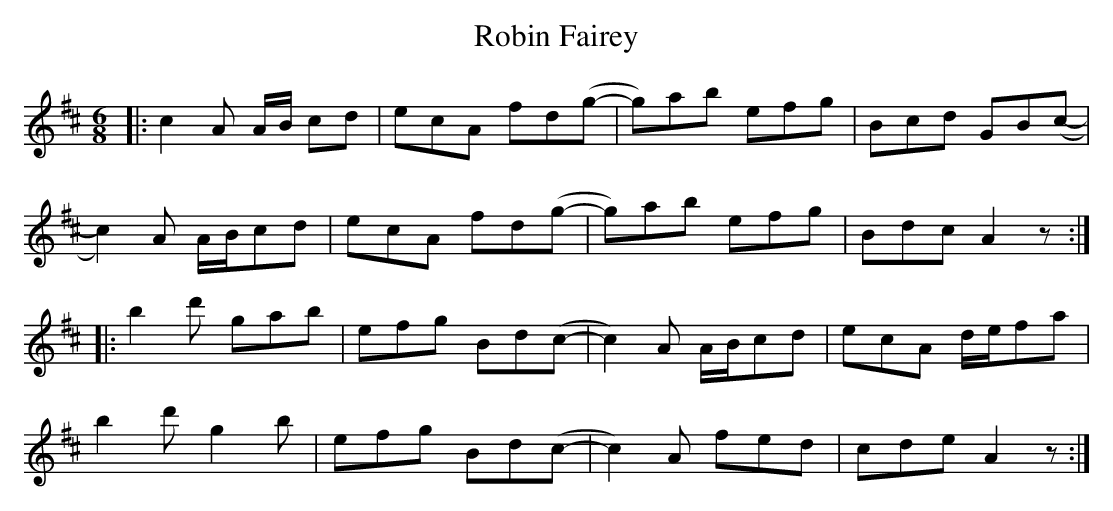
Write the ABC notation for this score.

X:1
T: Robin Fairey
M: 6/8
L: 1/8
K: Dmaj
|: c2 A A/B/ cd | ecA fd(g-|g)ab efg | Bcd GB(c-|
c2)A A/B/cd |ecA fd(g-|g)ab efg | Bdc A2 z :|
|: b2 d' gab |efg Bd(c-|c2) A A/2B/2cd | ecA d/e/fa |
b2 d' g2 b | efg Bd(c-| c2) A fed | cde A2 z :|
